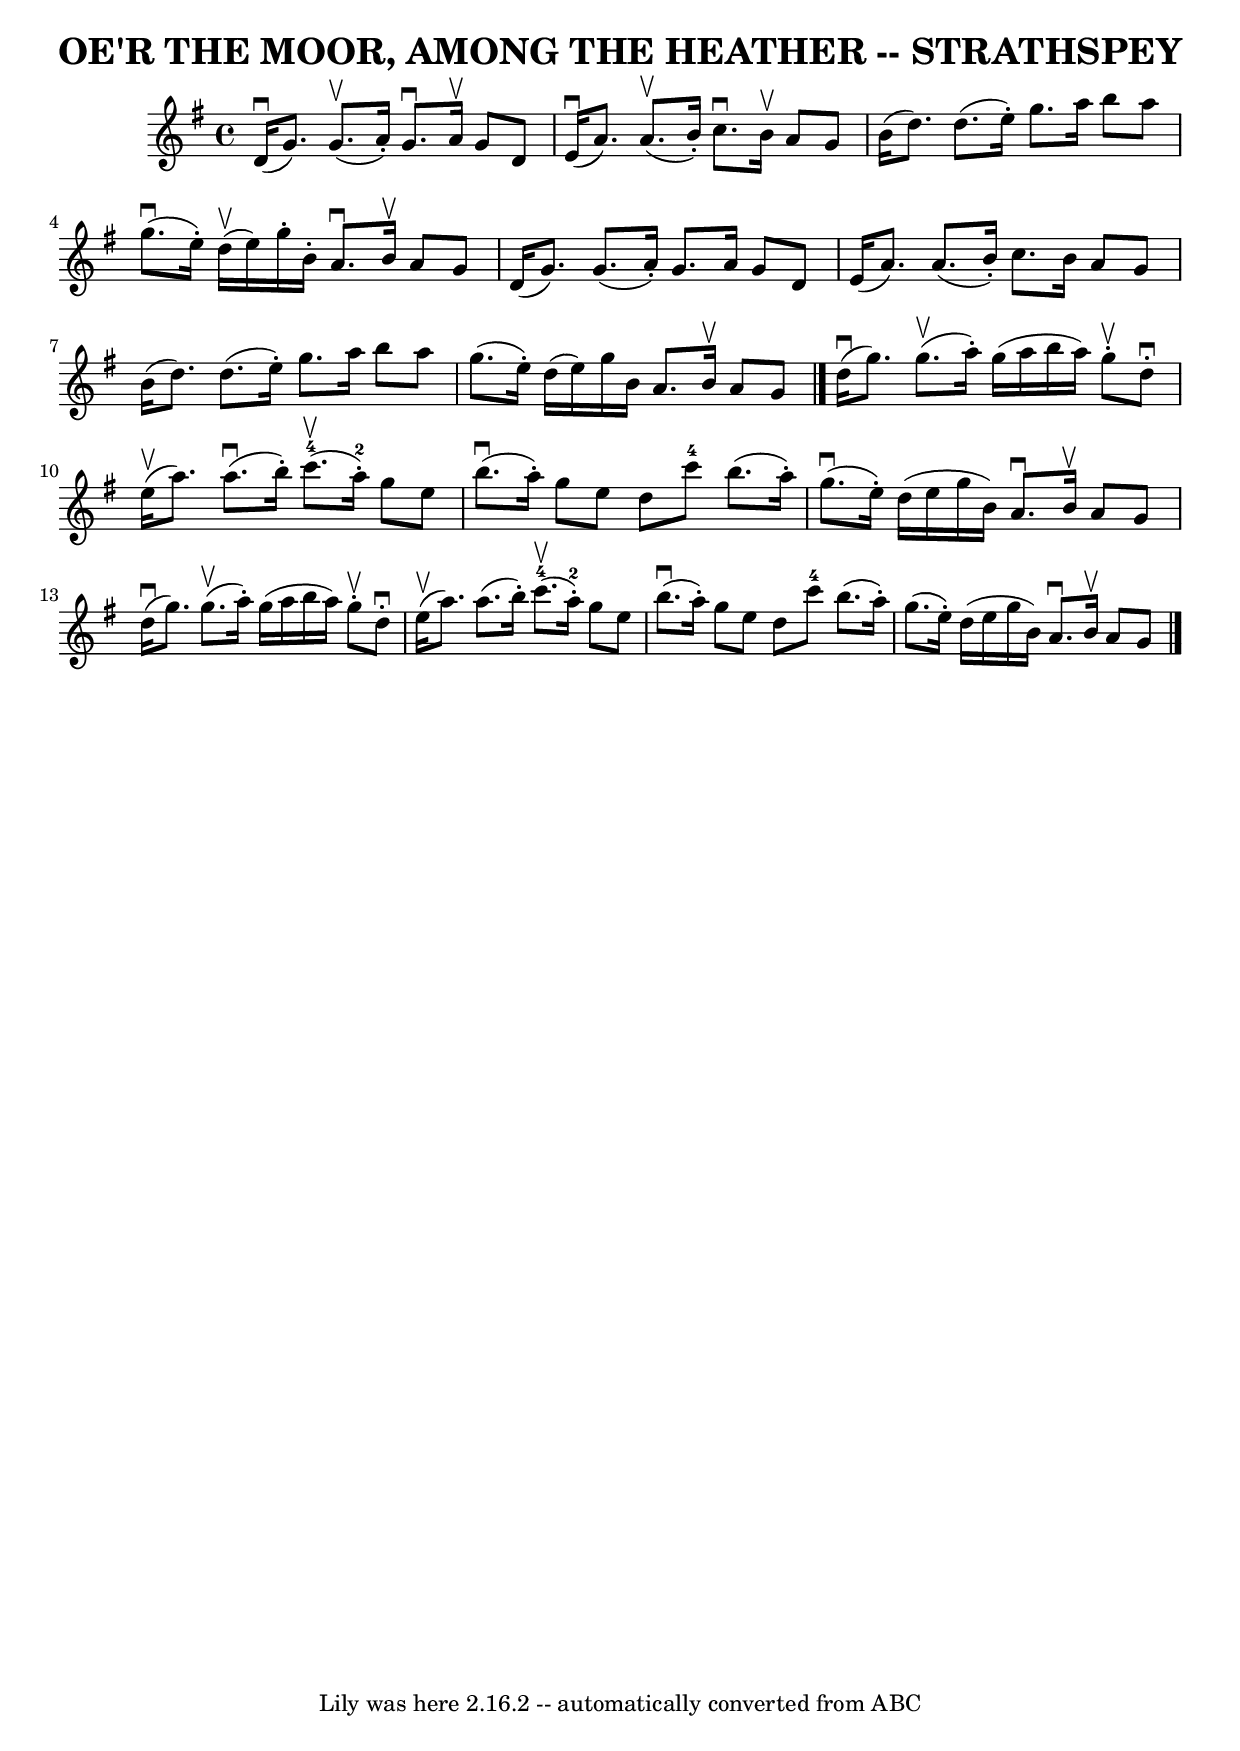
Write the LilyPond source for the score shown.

\version "2.7.40"
\include "Mammoth.ily"
\header {
	%% book = "Ryan's Mammoth Collection of Fiddle Tunes"
	crossRefNumber = "1"
	footnotes = ""
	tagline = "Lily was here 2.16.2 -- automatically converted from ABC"
	title = "OE'R THE MOOR, AMONG THE HEATHER -- STRATHSPEY"
}
voicedefault =  {
\set Score.defaultBarType = "empty"

 \override Staff.TimeSignature #'style = #'C
 \time 4/4 \key g \major d'16 (^\downbow g'8.) g'8. (^\upbow   
a'16 -.) g'8.^\downbow a'16^\upbow g'8 d'8    |
 e'16 
(^\downbow a'8.) a'8. (^\upbow b'16 -.) c''8.^\downbow b'16 
^\upbow a'8 g'8    |
 b'16 (d''8.) d''8. (e''16 -.) 
 g''8. a''16 b''8 a''8    |
 g''8. (^\downbow e''16 -.) 
 d''16 (^\upbow e''16) g''16 -. b'16 -. a'8.^\downbow b'16 
^\upbow a'8 g'8    |
 d'16 (g'8.) g'8. (a'16 -.)   
g'8. a'16 g'8 d'8    |
 e'16 (a'8.) a'8. (b'16 -. 
-) c''8. b'16 a'8 g'8    |
 b'16 (d''8.) d''8. (
e''16 -.) g''8. a''16 b''8 a''8    |
 g''8. (e''16 -. 
-) d''16 (e''16) g''16 b'16 a'8. b'16^\upbow a'8 g'8   
 \bar "|." d''16 (^\downbow g''8.) g''8. (^\upbow a''16 -.)  
 g''16 (a''16 b''16 a''16) g''8^\upbow-. d''8^\downbow-.   
|
 e''16 (^\upbow a''8.) a''8. (^\downbow b''16 -.)      
 c'''8.-4(^\upbow a''16-2-.) g''8 e''8    |
 b''8. 
(^\downbow a''16 -.) g''8 e''8 d''8 c'''8-4 b''8. (a''16 
-.)   |
 g''8. (^\downbow e''16 -.) d''16 (e''16 g''16  
 b'16) a'8.^\downbow b'16^\upbow a'8 g'8    |
 d''16 
(^\downbow g''8.) g''8. (^\upbow a''16 -.) g''16 (a''16    
b''16 a''16) g''8^\upbow-. d''8^\downbow-.   |
 e''16 
(^\upbow a''8.) a''8. (b''16 -.) c'''8.-4(^\upbow a''16 
-2-.) g''8 e''8    |
 b''8. (^\downbow a''16 -.)   
g''8 e''8 d''8 c'''8-4 b''8. (a''16 -.)   |
 g''8. (
 e''16 -.) d''16 (e''16 g''16 b'16) a'8.^\downbow b'16 
^\upbow a'8 g'8    \bar "|."   
}

\score{
    <<

	\context Staff="default"
	{
	    \voicedefault 
	}

    >>
	\layout {
	}
	\midi {}
}
